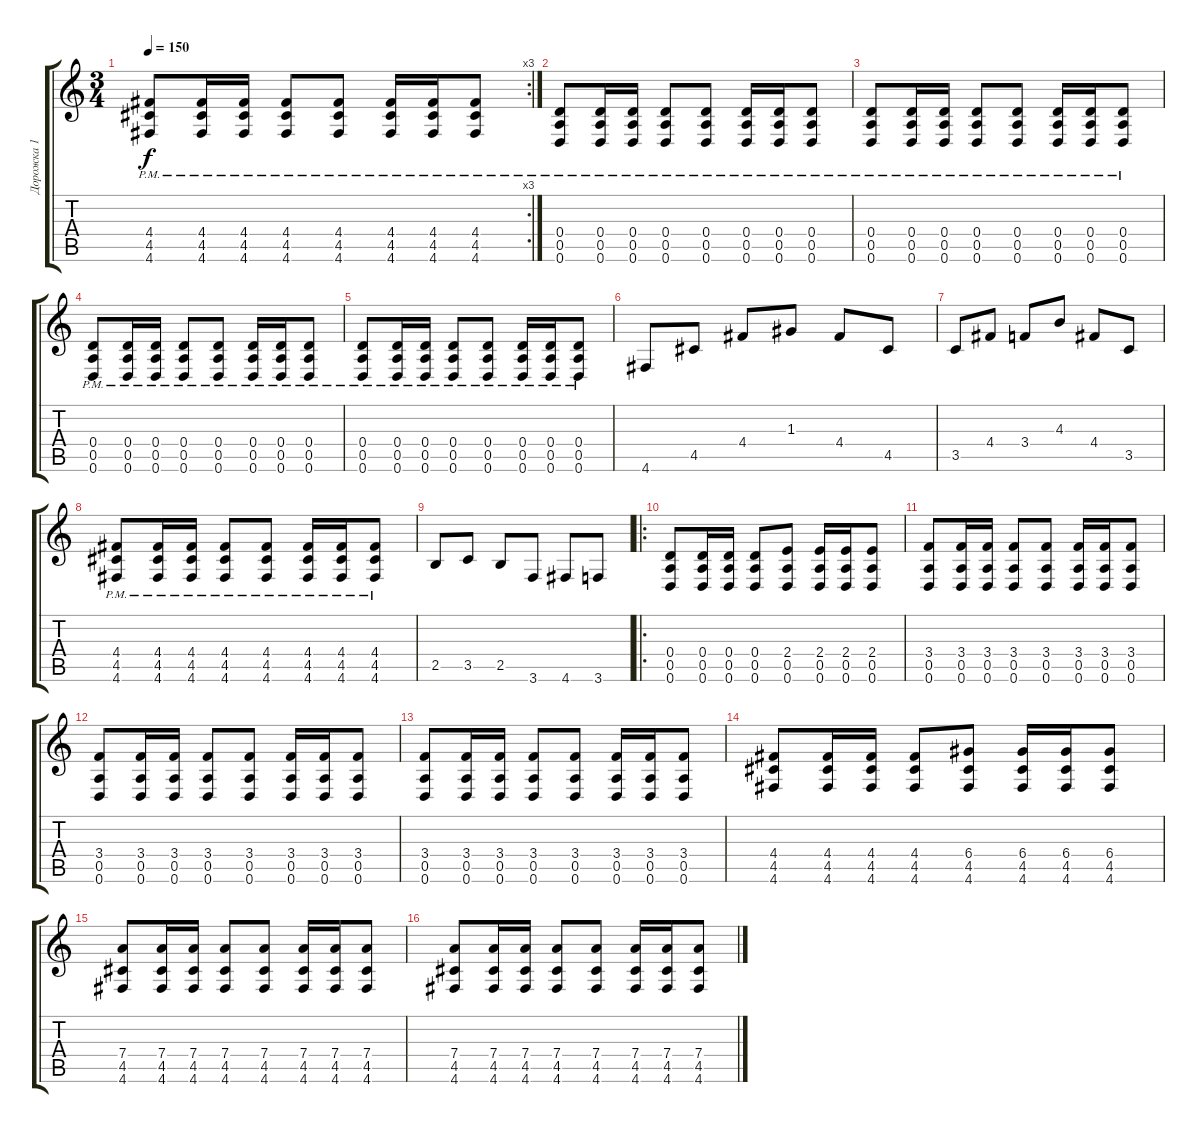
\track ("Дорожка 1" "Дорожка 1") {instrument distortionguitar}
\staff {score tabs}
\tuning (E4 B3 G3 D3 A2 D2) {hide}
\rc 3
\ts (3 4)
\tempo 150
\clef g2
\ks c
(4.4{pm} 4.5{pm} 4.6{pm}).8{dy f} (4.4{pm} 4.5{pm} 4.6{pm}).16 (4.4{pm} 4.5{pm} 4.6{pm}).16 (4.4{pm} 4.5{pm} 4.6{pm}).8 (4.4{pm} 4.5{pm} 4.6{pm}).8 (4.4{pm} 4.5{pm} 4.6{pm}).16 (4.4{pm} 4.5{pm} 4.6{pm}).16 (4.4{pm} 4.5{pm} 4.6{pm}).8 |
(0.4{pm} 0.5{pm} 0.6{pm}).8 (0.4{pm} 0.5{pm} 0.6{pm}).16 (0.4{pm} 0.5{pm} 0.6{pm}).16 (0.4{pm} 0.5{pm} 0.6{pm}).8 (0.4{pm} 0.5{pm} 0.6{pm}).8 (0.4{pm} 0.5{pm} 0.6{pm}).16 (0.4{pm} 0.5{pm} 0.6{pm}).16 (0.4{pm} 0.5{pm} 0.6{pm}).8 |
(0.4{pm} 0.5{pm} 0.6{pm}).8 (0.4{pm} 0.5{pm} 0.6{pm}).16 (0.4{pm} 0.5{pm} 0.6{pm}).16 (0.4{pm} 0.5{pm} 0.6{pm}).8 (0.4{pm} 0.5{pm} 0.6{pm}).8 (0.4{pm} 0.5{pm} 0.6{pm}).16 (0.4{pm} 0.5{pm} 0.6{pm}).16 (0.4{pm} 0.5{pm} 0.6{pm}).8 |
(0.4{pm} 0.5{pm} 0.6{pm}).8 (0.4{pm} 0.5{pm} 0.6{pm}).16 (0.4{pm} 0.5{pm} 0.6{pm}).16 (0.4{pm} 0.5{pm} 0.6{pm}).8 (0.4{pm} 0.5{pm} 0.6{pm}).8 (0.4{pm} 0.5{pm} 0.6{pm}).16 (0.4{pm} 0.5{pm} 0.6{pm}).16 (0.4{pm} 0.5{pm} 0.6{pm}).8 |
(0.4{pm} 0.5{pm} 0.6{pm}).8 (0.4{pm} 0.5{pm} 0.6{pm}).16 (0.4{pm} 0.5{pm} 0.6{pm}).16 (0.4{pm} 0.5{pm} 0.6{pm}).8 (0.4{pm} 0.5{pm} 0.6{pm}).8 (0.4{pm} 0.5{pm} 0.6{pm}).16 (0.4{pm} 0.5{pm} 0.6{pm}).16 (0.4{pm} 0.5{pm} 0.6{pm}).8 |
4.6.8 4.5.8 4.4.8 1.3.8 4.4.8 4.5.8 |
3.5.8 4.4.8 3.4.8 4.3.8 4.4.8 3.5.8 |
(4.4{pm} 4.5{pm} 4.6{pm}).8 (4.4{pm} 4.5{pm} 4.6{pm}).16 (4.4{pm} 4.5{pm} 4.6{pm}).16 (4.4{pm} 4.5{pm} 4.6{pm}).8 (4.4{pm} 4.5{pm} 4.6{pm}).8 (4.4{pm} 4.5{pm} 4.6{pm}).16 (4.4{pm} 4.5{pm} 4.6{pm}).16 (4.4{pm} 4.5{pm} 4.6{pm}).8 |
2.5.8 3.5.8 2.5.8 3.6.8 4.6.8 3.6.8 |
\ro
(0.4 0.5 0.6).8 (0.4 0.5 0.6).16 (0.4 0.5 0.6).16 (0.4 0.5 0.6).8 (2.4 0.5 0.6).8 (2.4 0.5 0.6).16 (2.4 0.5 0.6).16 (2.4 0.5 0.6).8 |
(3.4 0.5 0.6).8 (3.4 0.5 0.6).16 (3.4 0.5 0.6).16 (3.4 0.5 0.6).8 (3.4 0.5 0.6).8 (3.4 0.5 0.6).16 (3.4 0.5 0.6).16 (3.4 0.5 0.6).8 |
(3.4 0.5 0.6).8 (3.4 0.5 0.6).16 (3.4 0.5 0.6).16 (3.4 0.5 0.6).8 (3.4 0.5 0.6).8 (3.4 0.5 0.6).16 (3.4 0.5 0.6).16 (3.4 0.5 0.6).8 |
(3.4 0.5 0.6).8 (3.4 0.5 0.6).16 (3.4 0.5 0.6).16 (3.4 0.5 0.6).8 (3.4 0.5 0.6).8 (3.4 0.5 0.6).16 (3.4 0.5 0.6).16 (3.4 0.5 0.6).8 |
(4.4 4.5 4.6).8 (4.4 4.5 4.6).16 (4.4 4.5 4.6).16 (4.4 4.5 4.6).8 (6.4 4.5 4.6).8 (6.4 4.5 4.6).16 (6.4 4.5 4.6).16 (6.4 4.5 4.6).8 |
(7.4 4.5 4.6).8 (7.4 4.5 4.6).16 (7.4 4.5 4.6).16 (7.4 4.5 4.6).8 (7.4 4.5 4.6).8 (7.4 4.5 4.6).16 (7.4 4.5 4.6).16 (7.4 4.5 4.6).8 |
(7.4 4.5 4.6).8 (7.4 4.5 4.6).16 (7.4 4.5 4.6).16 (7.4 4.5 4.6).8 (7.4 4.5 4.6).8 (7.4 4.5 4.6).16 (7.4 4.5 4.6).16 (7.4 4.5 4.6).8
